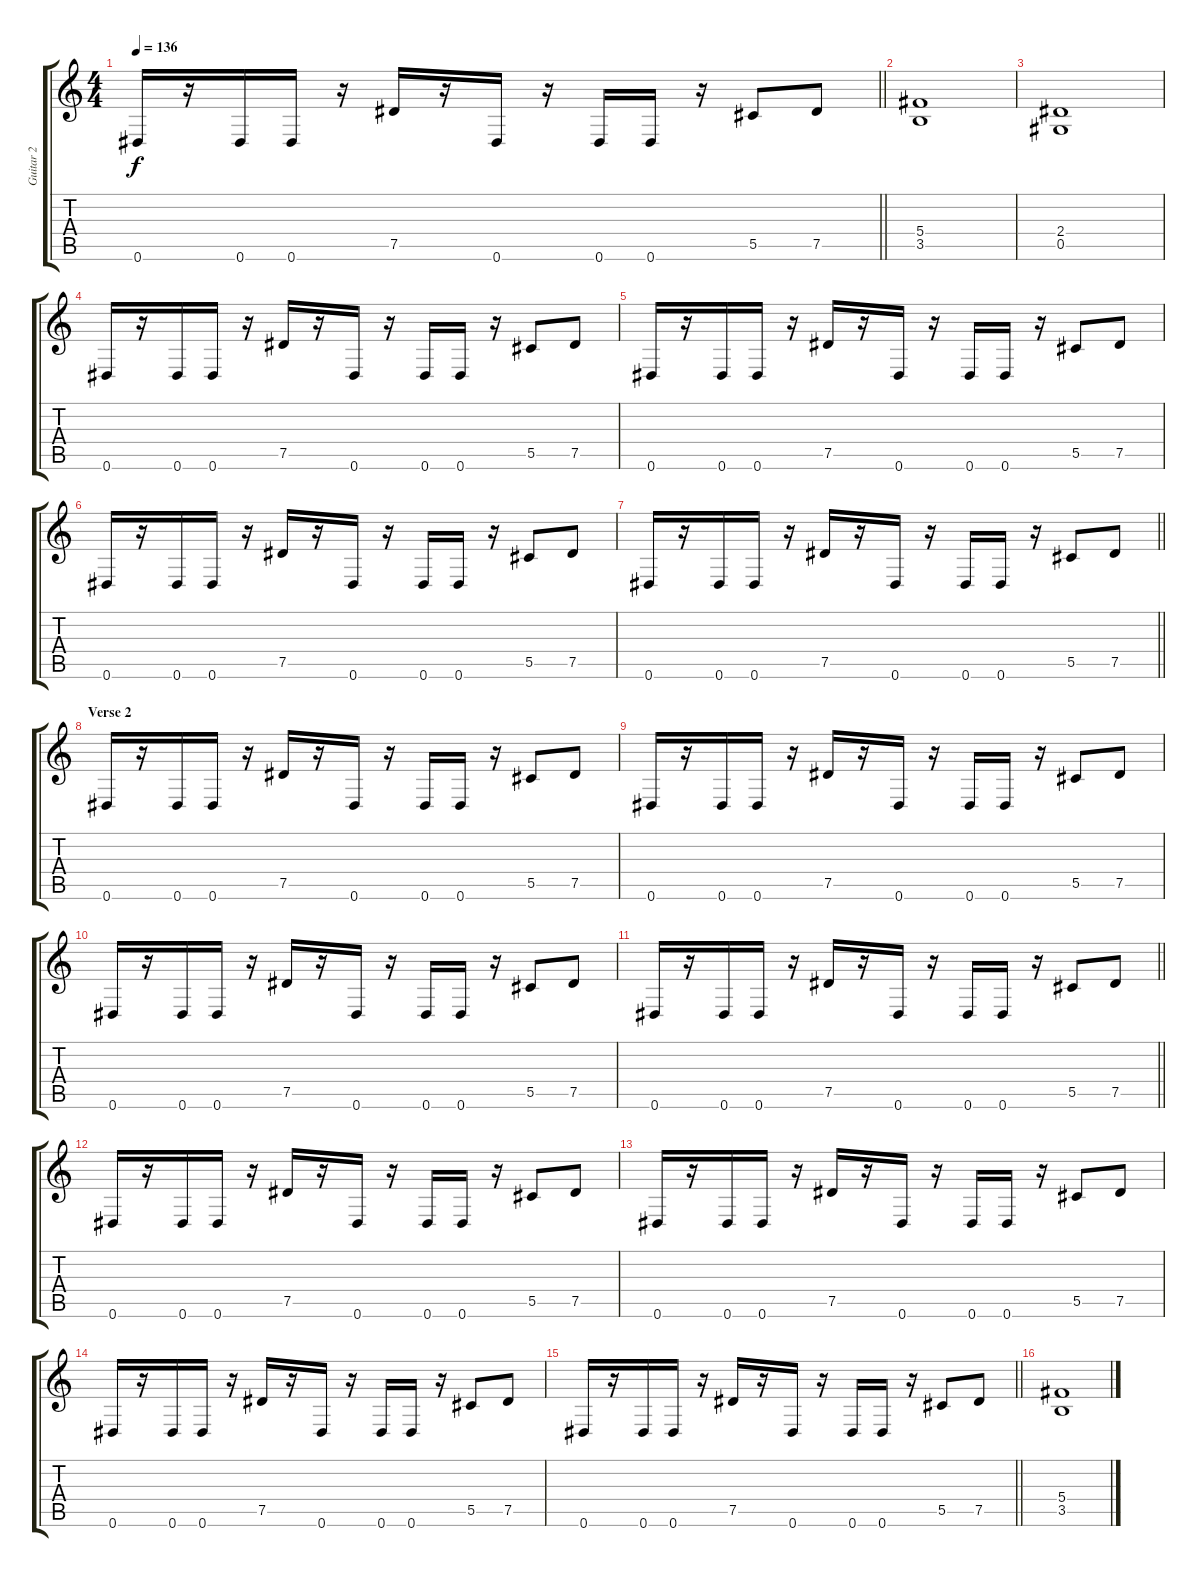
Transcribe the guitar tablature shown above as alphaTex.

\track ("Guitar 2" "Guitar 2") {instrument overdrivenguitar}
\staff {score tabs}
\tuning (Eb4 Bb3 Gb3 Db3 Ab2 Eb2) {hide}
\ts (4 4)
\tempo 136
\clef g2
\barLineRight lightlight
\ks c
0.6.16{dy f} r.16 0.6.16 0.6.16 r.16 7.5.16 r.16 0.6.16 r.16 0.6.16 0.6.16 r.16 5.5.8 7.5.8 |
(5.4 3.5).1 |
(2.4 0.5).1 |
0.6.16 r.16 0.6.16 0.6.16 r.16 7.5.16 r.16 0.6.16 r.16 0.6.16 0.6.16 r.16 5.5.8 7.5.8 |
0.6.16 r.16 0.6.16 0.6.16 r.16 7.5.16 r.16 0.6.16 r.16 0.6.16 0.6.16 r.16 5.5.8 7.5.8 |
0.6.16 r.16 0.6.16 0.6.16 r.16 7.5.16 r.16 0.6.16 r.16 0.6.16 0.6.16 r.16 5.5.8 7.5.8 |
\barLineRight lightlight
0.6.16 r.16 0.6.16 0.6.16 r.16 7.5.16 r.16 0.6.16 r.16 0.6.16 0.6.16 r.16 5.5.8 7.5.8 |
\section ("" "Verse 2")
0.6.16 r.16 0.6.16 0.6.16 r.16 7.5.16 r.16 0.6.16 r.16 0.6.16 0.6.16 r.16 5.5.8 7.5.8 |
0.6.16 r.16 0.6.16 0.6.16 r.16 7.5.16 r.16 0.6.16 r.16 0.6.16 0.6.16 r.16 5.5.8 7.5.8 |
0.6.16 r.16 0.6.16 0.6.16 r.16 7.5.16 r.16 0.6.16 r.16 0.6.16 0.6.16 r.16 5.5.8 7.5.8 |
\barLineRight lightlight
0.6.16 r.16 0.6.16 0.6.16 r.16 7.5.16 r.16 0.6.16 r.16 0.6.16 0.6.16 r.16 5.5.8 7.5.8 |
0.6.16 r.16 0.6.16 0.6.16 r.16 7.5.16 r.16 0.6.16 r.16 0.6.16 0.6.16 r.16 5.5.8 7.5.8 |
0.6.16 r.16 0.6.16 0.6.16 r.16 7.5.16 r.16 0.6.16 r.16 0.6.16 0.6.16 r.16 5.5.8 7.5.8 |
0.6.16 r.16 0.6.16 0.6.16 r.16 7.5.16 r.16 0.6.16 r.16 0.6.16 0.6.16 r.16 5.5.8 7.5.8 |
\barLineRight lightlight
0.6.16 r.16 0.6.16 0.6.16 r.16 7.5.16 r.16 0.6.16 r.16 0.6.16 0.6.16 r.16 5.5.8 7.5.8 |
(5.4 3.5).1
